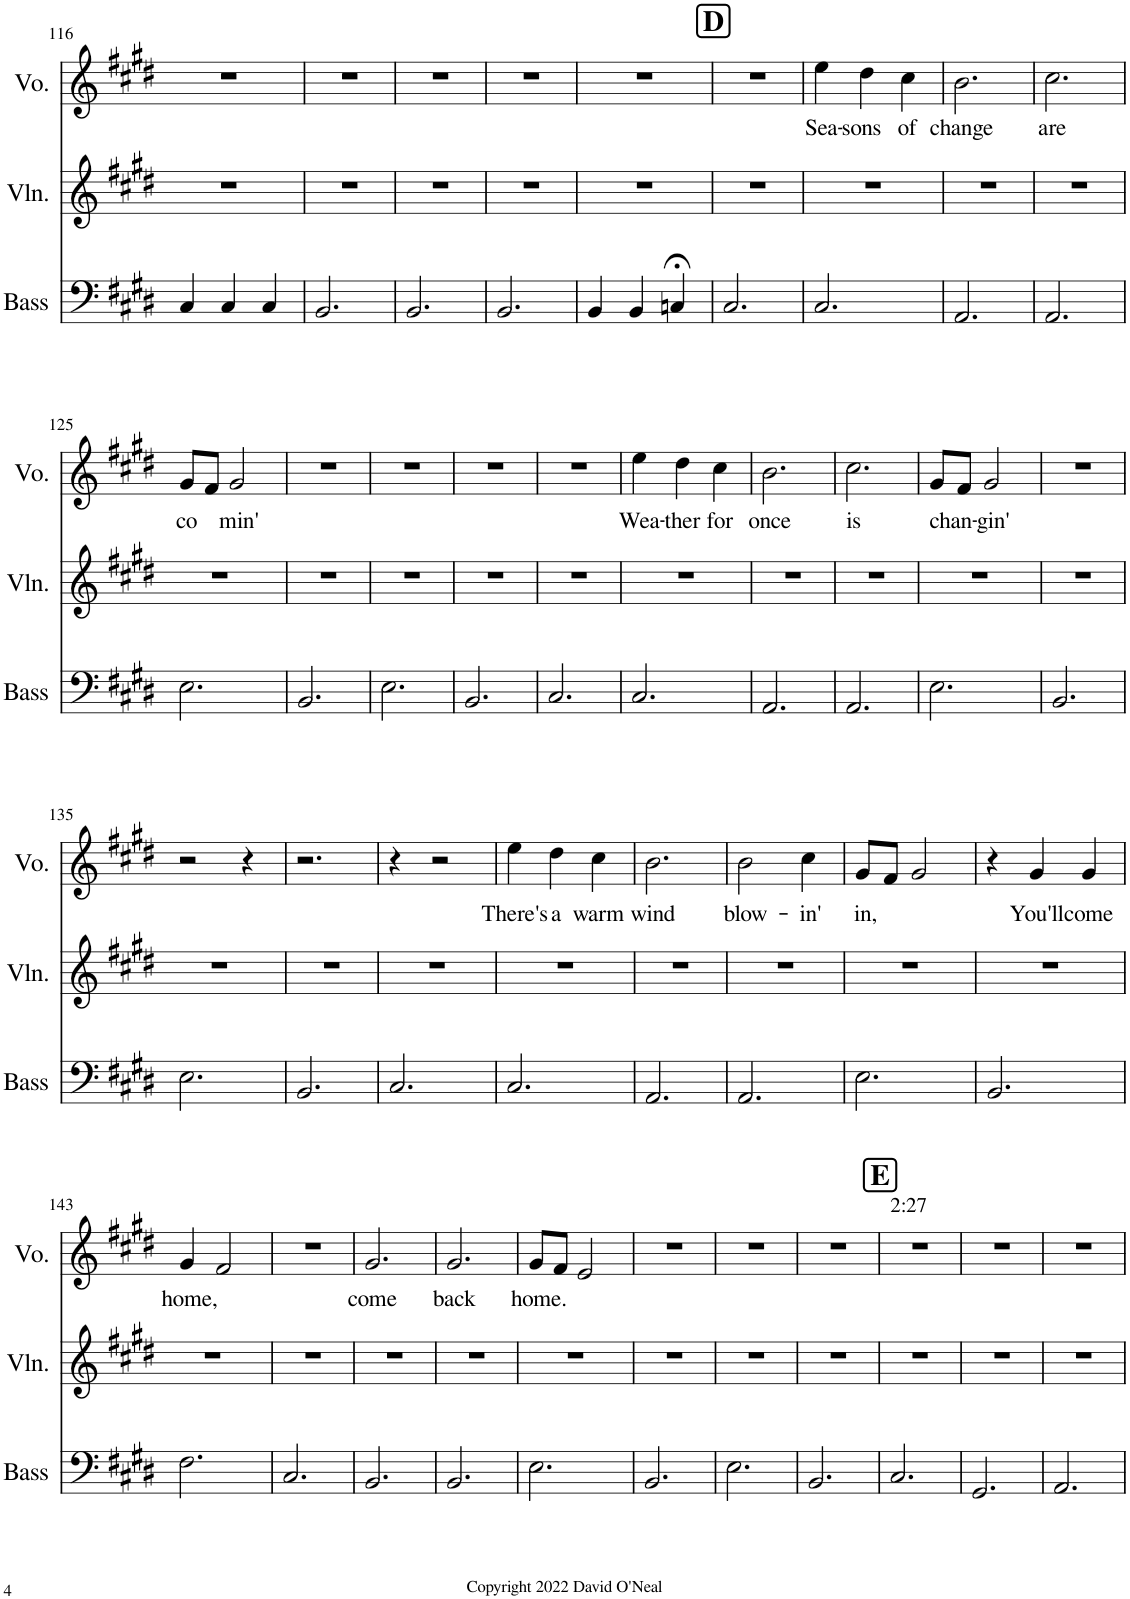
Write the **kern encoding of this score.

**kern	**kern	**text
*part2	*part1	*part1
*staff2	*staff1	*staff1
*I"Acoustic Bass	*I"Voice	*
*I'Bass	*I'Vo.	*
!!LO:PB:g=z
*clefF4	*clefG2	*
*Trd7c12	*	*
*k[f#c#g#d#]	*k[f#c#g#d#]	*
*M3/4	*M3/4	*
=116	=116	=116
4C#/	2.r	.
4C#/	.	.
4C#/	.	.
=117	=117	=117
2.BB/	2.r	.
=118	=118	=118
2.BB/	2.r	.
=119	=119	=119
2.BB/	2.r	.
=120	=120	=120
4BB/	2.r	.
4BB/	.	.
4Cn;</	.	.
!!LO:REH:place=s1:a:B:cj:fs=14:t=D
=121	=121	=121
2.C#/	2.r	.
=122	=122	=122
!	!	!LO:LY:b
2.C#/	4ee\	Sea-
!	!	!LO:LY:b
.	4dd#\	-sons
!	!	!LO:LY:b
.	4cc#\	of
=123	=123	=123
!	!	!LO:LY:b
2.AA/	2.b\	change
=124	=124	=124
!	!	!LO:LY:b
2.AA/	2.cc#\	are
!!LO:LB:g=z
=125	=125	=125
!	!	!LO:LY:b
2.E\	8g#/L	co
.	8f#/J	.
!	!	!LO:LY:b
.	2g#/	min'
=126	=126	=126
2.BB/	2.r	.
=127	=127	=127
2.E\	2.r	.
=128	=128	=128
2.BB/	2.r	.
=129	=129	=129
2.C#/	2.r	.
=130	=130	=130
!	!	!LO:LY:b
2.C#/	4ee\	Wea-
!	!	!LO:LY:b
.	4dd#\	-ther
!	!	!LO:LY:b
.	4cc#\	for
=131	=131	=131
!	!	!LO:LY:b
2.AA/	2.b\	once
=132	=132	=132
!	!	!LO:LY:b
2.AA/	2.cc#\	is
=133	=133	=133
!	!	!LO:LY:b
2.E\	8g#/L	chan-
.	8f#/J	.
!	!	!LO:LY:b
.	2g#/	-gin'
=134	=134	=134
2.BB/	2.r	.
!!LO:LB:g=z
=135	=135	=135
2.E\	2r	.
.	4r	.
=136	=136	=136
2.BB/	2.r	.
=137	=137	=137
2.C#/	4r	.
.	2r	.
=138	=138	=138
!	!	!LO:LY:b
2.C#/	4ee\	There's
!	!	!LO:LY:b
.	4dd#\	a
!	!	!LO:LY:b
.	4cc#\	warm
=139	=139	=139
!	!	!LO:LY:b
2.AA/	2.b\	wind
=140	=140	=140
!	!	!LO:LY:b
2.AA/	2b\	blow-
!	!	!LO:LY:b
.	4cc#\	-in'
=141	=141	=141
!	!	!LO:LY:b
2.E\	8g#/L	in,
.	8f#/J	.
.	2g#/	.
=142	=142	=142
2.BB/	4r	.
!	!	!LO:LY:b
.	4g#/	You'll
!	!	!LO:LY:b
.	4g#/	come
!!LO:LB:g=z
=143	=143	=143
!	!	!LO:LY:b
2.F#\	4g#/	home,
.	2f#/	.
=144	=144	=144
2.C#/	2.r	.
=145	=145	=145
!	!	!LO:LY:b
2.BB/	2.g#/	come
=146	=146	=146
!	!	!LO:LY:b
2.BB/	2.g#/	back
=147	=147	=147
!	!	!LO:LY:b
2.E\	8g#/L	home.
.	8f#/J	.
.	2e/	.
=148	=148	=148
2.BB/	2.r	.
=149	=149	=149
2.E\	2.r	.
=150	=150	=150
2.BB/	2.r	.
!!LO:REH:place=s1:a:B:cj:fs=14:t=E
=151	=151	=151
!	!LO:TX:a:t=2&colon;27	!
2.C#/	2.r	.
=152	=152	=152
2.GG#/	2.r	.
=153	=153	=153
2.AA/	2.r	.
=	=	=
*-	*-	*-
